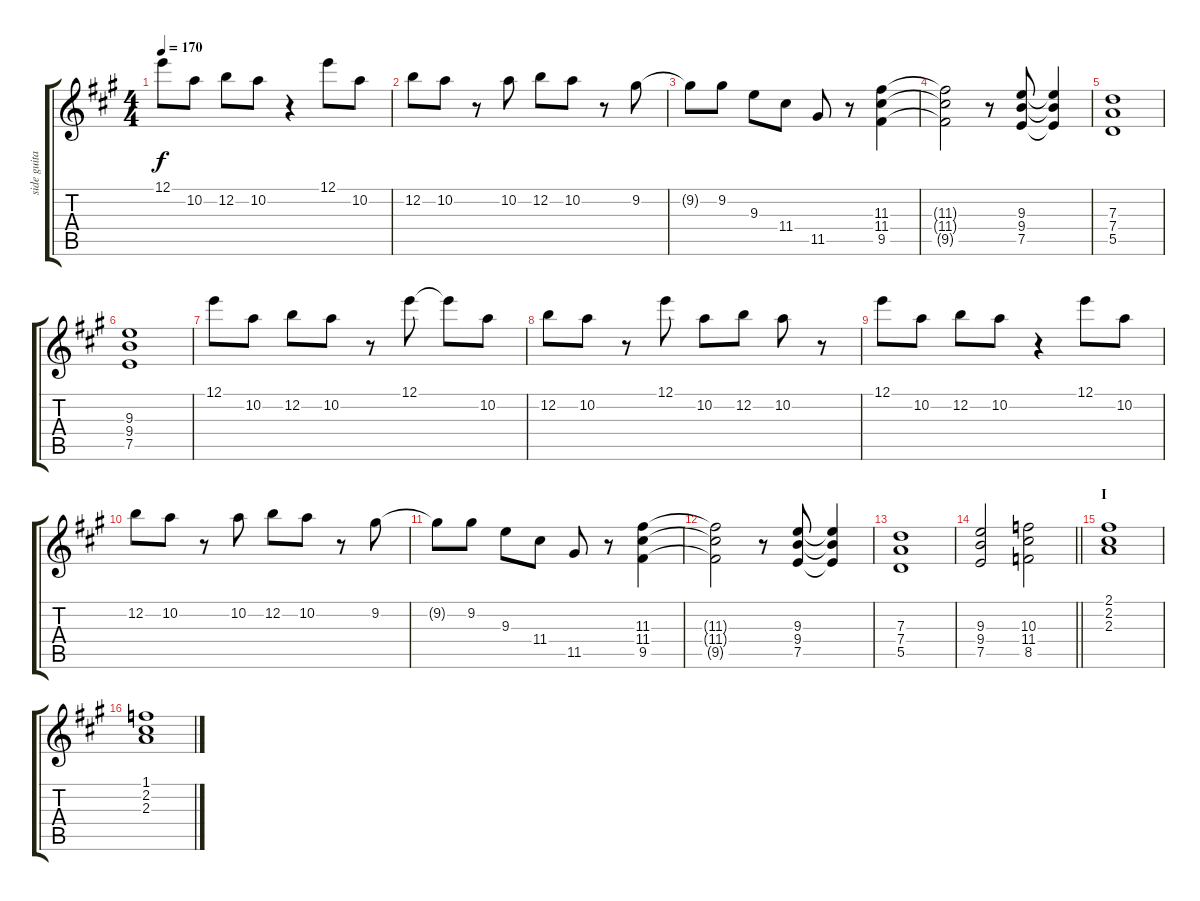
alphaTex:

\track ("side guitar" "side guita") {instrument distortionguitar}
\staff {score tabs}
\tuning (E4 B3 G3 D3 A2 E2) {hide}
\ts (4 4)
\tempo 170
\clef g2
\ks a
12.1.8{dy f} 10.2.8 12.2.8 10.2.8 r.4 12.1.8 10.2.8 |
12.2.8 10.2.8 r.8 10.2.8 12.2.8 10.2.8 r.8 9.2.8 |
9.2{t}.8 9.2.8 9.3.8 11.4.8 11.5.8 r.8 (11.3 11.4 9.5).4 |
(11.3{t} 11.4{t} 9.5{t}).2 r.8 (9.3 9.4 7.5).8 (9.3{t} 9.4{t} 7.5{t}).4 |
(7.3 7.4 5.5).1 |
(9.3 9.4 7.5).1 |
12.1.8 10.2.8 12.2.8 10.2.8 r.8 12.1.8 12.1{t}.8 10.2.8 |
12.2.8 10.2.8 r.8 12.1.8 10.2.8 12.2.8 10.2.8 r.8 |
12.1.8 10.2.8 12.2.8 10.2.8 r.4 12.1.8 10.2.8 |
12.2.8 10.2.8 r.8 10.2.8 12.2.8 10.2.8 r.8 9.2.8 |
9.2{t}.8 9.2.8 9.3.8 11.4.8 11.5.8 r.8 (11.3 11.4 9.5).4 |
(11.3{t} 11.4{t} 9.5{t}).2 r.8 (9.3 9.4 7.5).8 (9.3{t} 9.4{t} 7.5{t}).4 |
(7.3 7.4 5.5).1 |
\barLineRight lightlight
(9.3 9.4 7.5).2 (10.3 11.4 8.5).2 |
\section ("" "I")
(2.1 2.2 2.3).1 |
(1.1 2.2 2.3).1
